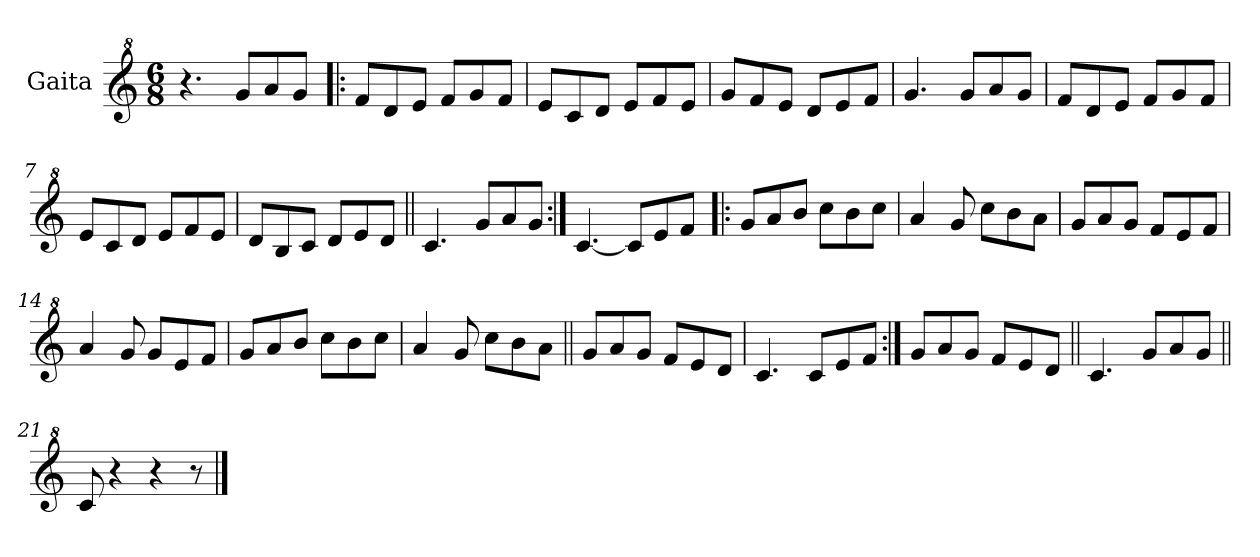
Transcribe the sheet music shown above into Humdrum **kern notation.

**kern
*part1
*staff1
*I"Gaita
*clefG^2
*k[]
*M6/8
*MM203
=1
4.r
8gg/L
8aa/
8gg/J
=2!|:
8ff/L
8dd/
8ee/J
8ff/L
8gg/
8ff/J
=3
8ee/L
8cc/
8dd/J
8ee/L
8ff/
8ee/J
=4
8gg/L
8ff/
8ee/J
8dd/L
8ee/
8ff/J
=5
4.gg/
8gg/L
8aa/
8gg/J
=6
8ff/L
8dd/
8ee/J
8ff/L
8gg/
8ff/J
=7
8ee/L
8cc/
8dd/J
8ee/L
8ff/
8ee/J
!!LO:LB:g=z
=8
8dd/L
8b/
8cc/J
8dd/L
8ee/
8dd/J
=9||
4.cc/
8gg/L
8aa/
8gg/J
=10:|!
[4.cc/
8cc/L]
8ee/
8ff/J
=11!|:
8gg/L
8aa/
8bb/J
8ccc\L
8bb\
8ccc\J
=12
4aa/
8gg/
8ccc\L
8bb\
8aa\J
=13
8gg/L
8aa/
8gg/J
8ff/L
8ee/
8ff/J
=14
4aa/
8gg/
8gg/L
8ee/
8ff/J
!!LO:LB:g=z
=15
8gg/L
8aa/
8bb/J
8ccc\L
8bb\
8ccc\J
=16
4aa/
8gg/
8ccc\L
8bb\
8aa\J
=17||
8gg/L
8aa/
8gg/J
8ff/L
8ee/
8dd/J
=18
4.cc/
8cc/L
8ee/
8ff/J
=19:|!
8gg/L
8aa/
8gg/J
8ff/L
8ee/
8dd/J
=20||
4.cc/
8gg/L
8aa/
8gg/J
=21||
8cc/
4r
4r
8r
==
*-
